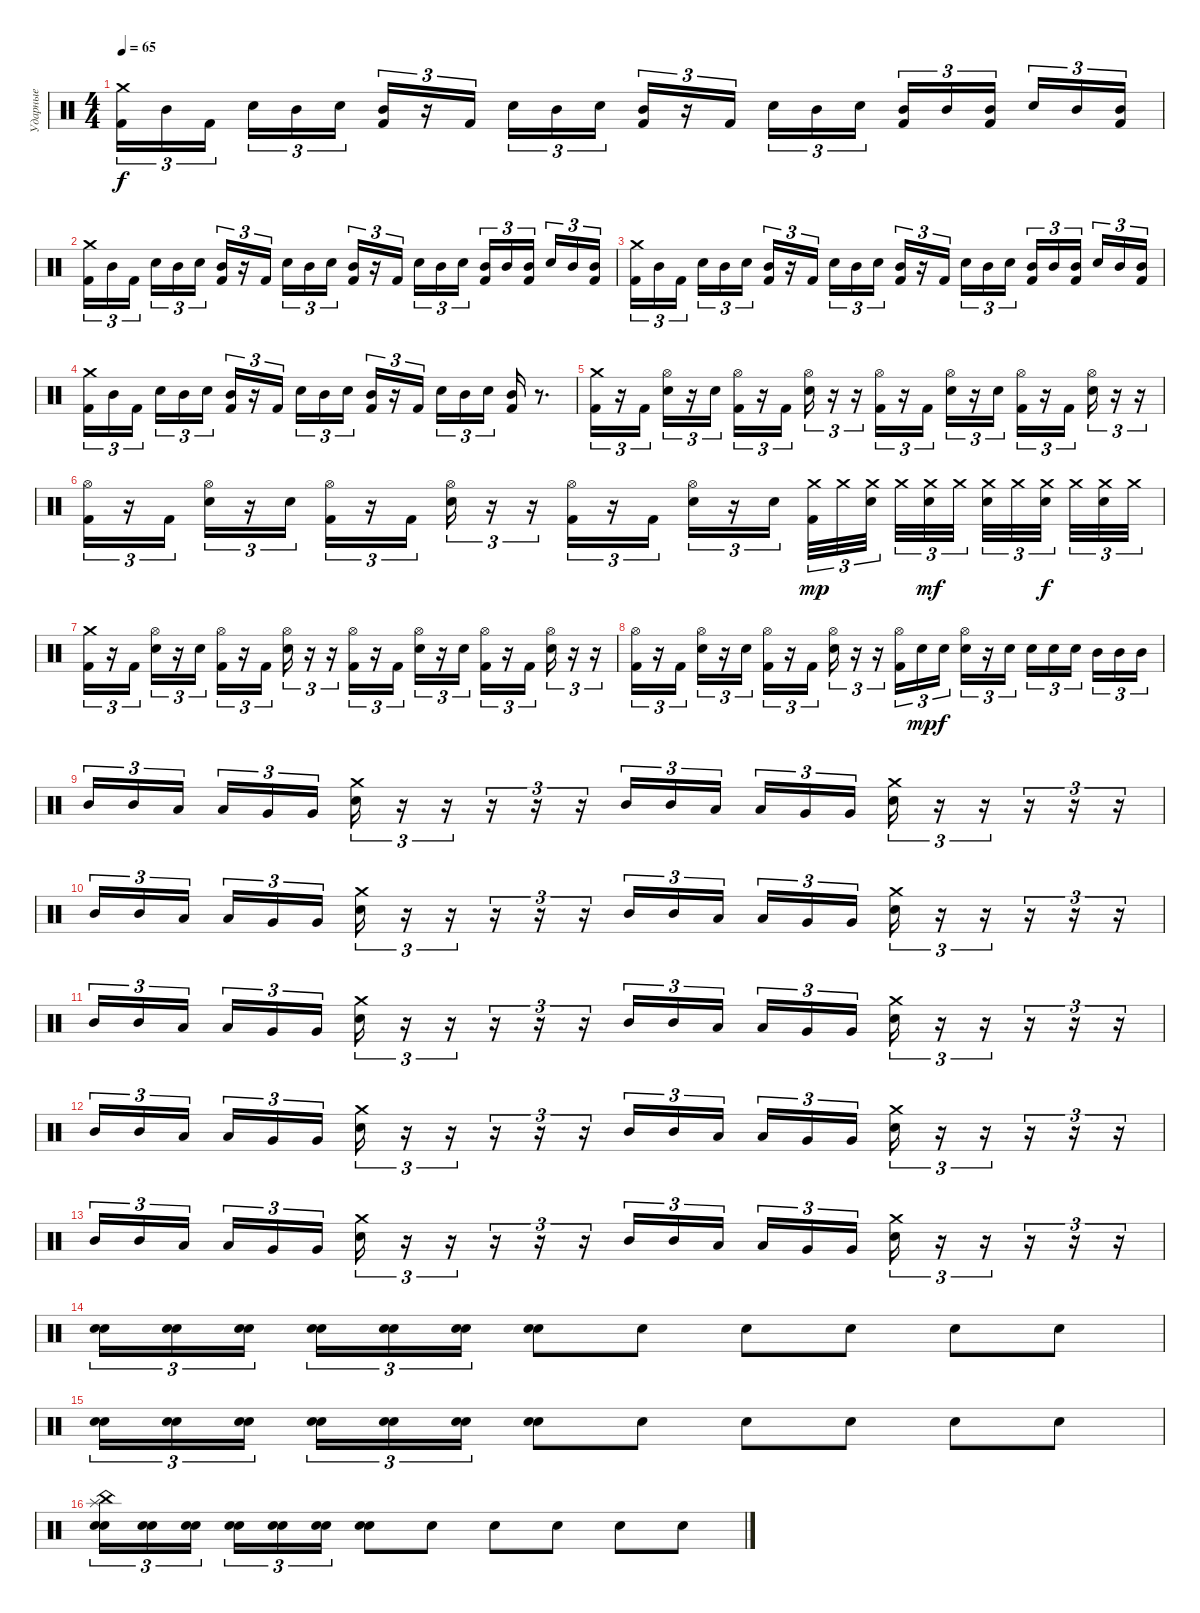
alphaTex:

\track ("Ударные" "Ударные") {instrument percussion}
\staff {score}
\articulation defaults
\ts (4 4)
\tempo 65
\clef neutral
\ks c
("Crash medium (hit)" "Kick (hit) 2").16{tu (3 2) dy f} "Mid Tom (hit)".16{tu (3 2)} "Kick (hit) 2".16{tu (3 2) beam splitsecondary} "Electric Snare (hit)".16{tu (3 2)} "Mid Tom (hit)".16{tu (3 2)} "Electric Snare (hit)".16{tu (3 2)} ("Mid Tom (hit)" "Kick (hit) 2").16{tu (3 2)} r.16{tu (3 2)} "Kick (hit) 2".16{tu (3 2) beam splitsecondary} "Electric Snare (hit)".16{tu (3 2)} "Mid Tom (hit)".16{tu (3 2)} "Electric Snare (hit)".16{tu (3 2)} ("Mid Tom (hit)" "Kick (hit) 2").16{tu (3 2)} r.16{tu (3 2)} "Kick (hit) 2".16{tu (3 2) beam splitsecondary} "Electric Snare (hit)".16{tu (3 2)} "Mid Tom (hit)".16{tu (3 2)} "Electric Snare (hit)".16{tu (3 2)} ("Mid Tom (hit)" "Kick (hit) 2").16{tu (3 2)} "Mid Tom (hit)".16{tu (3 2)} ("Mid Tom (hit)" "Kick (hit) 2").16{tu (3 2) beam splitsecondary} "Electric Snare (hit)".16{tu (3 2)} "Mid Tom (hit)".16{tu (3 2)} ("Mid Tom (hit)" "Kick (hit) 2").16{tu (3 2)} |
("Crash medium (hit)" "Kick (hit) 2").16{tu (3 2)} "Mid Tom (hit)".16{tu (3 2)} "Kick (hit) 2".16{tu (3 2) beam splitsecondary} "Electric Snare (hit)".16{tu (3 2)} "Mid Tom (hit)".16{tu (3 2)} "Electric Snare (hit)".16{tu (3 2)} ("Mid Tom (hit)" "Kick (hit) 2").16{tu (3 2)} r.16{tu (3 2)} "Kick (hit) 2".16{tu (3 2) beam splitsecondary} "Electric Snare (hit)".16{tu (3 2)} "Mid Tom (hit)".16{tu (3 2)} "Electric Snare (hit)".16{tu (3 2)} ("Mid Tom (hit)" "Kick (hit) 2").16{tu (3 2)} r.16{tu (3 2)} "Kick (hit) 2".16{tu (3 2) beam splitsecondary} "Electric Snare (hit)".16{tu (3 2)} "Mid Tom (hit)".16{tu (3 2)} "Electric Snare (hit)".16{tu (3 2)} ("Mid Tom (hit)" "Kick (hit) 2").16{tu (3 2)} "Mid Tom (hit)".16{tu (3 2)} ("Mid Tom (hit)" "Kick (hit) 2").16{tu (3 2) beam splitsecondary} "Electric Snare (hit)".16{tu (3 2)} "Mid Tom (hit)".16{tu (3 2)} ("Mid Tom (hit)" "Kick (hit) 2").16{tu (3 2)} |
("Crash medium (hit)" "Kick (hit) 2").16{tu (3 2)} "Mid Tom (hit)".16{tu (3 2)} "Kick (hit) 2".16{tu (3 2) beam splitsecondary} "Electric Snare (hit)".16{tu (3 2)} "Mid Tom (hit)".16{tu (3 2)} "Electric Snare (hit)".16{tu (3 2)} ("Mid Tom (hit)" "Kick (hit) 2").16{tu (3 2)} r.16{tu (3 2)} "Kick (hit) 2".16{tu (3 2) beam splitsecondary} "Electric Snare (hit)".16{tu (3 2)} "Mid Tom (hit)".16{tu (3 2)} "Electric Snare (hit)".16{tu (3 2)} ("Mid Tom (hit)" "Kick (hit) 2").16{tu (3 2)} r.16{tu (3 2)} "Kick (hit) 2".16{tu (3 2) beam splitsecondary} "Electric Snare (hit)".16{tu (3 2)} "Mid Tom (hit)".16{tu (3 2)} "Electric Snare (hit)".16{tu (3 2)} ("Mid Tom (hit)" "Kick (hit) 2").16{tu (3 2)} "Mid Tom (hit)".16{tu (3 2)} ("Mid Tom (hit)" "Kick (hit) 2").16{tu (3 2) beam splitsecondary} "Electric Snare (hit)".16{tu (3 2)} "Mid Tom (hit)".16{tu (3 2)} ("Mid Tom (hit)" "Kick (hit) 2").16{tu (3 2)} |
("Crash medium (hit)" "Kick (hit) 2").16{tu (3 2)} "Mid Tom (hit)".16{tu (3 2)} "Kick (hit) 2".16{tu (3 2) beam splitsecondary} "Electric Snare (hit)".16{tu (3 2)} "Mid Tom (hit)".16{tu (3 2)} "Electric Snare (hit)".16{tu (3 2)} ("Mid Tom (hit)" "Kick (hit) 2").16{tu (3 2)} r.16{tu (3 2)} "Kick (hit) 2".16{tu (3 2) beam splitsecondary} "Electric Snare (hit)".16{tu (3 2)} "Mid Tom (hit)".16{tu (3 2)} "Electric Snare (hit)".16{tu (3 2)} ("Mid Tom (hit)" "Kick (hit) 2").16{tu (3 2)} r.16{tu (3 2)} "Kick (hit) 2".16{tu (3 2) beam splitsecondary} "Electric Snare (hit)".16{tu (3 2)} "Mid Tom (hit)".16{tu (3 2)} "Electric Snare (hit)".16{tu (3 2)} ("Mid Tom (hit)" "Kick (hit) 2").16 r.8{d} |
("Crash medium (hit)" "Kick (hit) 2").16{tu (3 2)} r.16{tu (3 2)} "Kick (hit) 2".16{tu (3 2)} ("Hi-Hat (open)" "Electric Snare (hit)").16{tu (3 2)} r.16{tu (3 2)} "Electric Snare (hit)".16{tu (3 2)} ("Hi-Hat (open)" "Kick (hit) 2").16{tu (3 2)} r.16{tu (3 2)} "Kick (hit) 2".16{tu (3 2)} ("Hi-Hat (open)" "Electric Snare (hit)").16{tu (3 2)} r.16{tu (3 2)} r.16{tu (3 2)} ("Hi-Hat (open)" "Kick (hit) 2").16{tu (3 2)} r.16{tu (3 2)} "Kick (hit) 2".16{tu (3 2)} ("Hi-Hat (open)" "Electric Snare (hit)").16{tu (3 2)} r.16{tu (3 2)} "Electric Snare (hit)".16{tu (3 2)} ("Hi-Hat (open)" "Kick (hit) 2").16{tu (3 2)} r.16{tu (3 2)} "Kick (hit) 2".16{tu (3 2)} ("Hi-Hat (open)" "Electric Snare (hit)").16{tu (3 2)} r.16{tu (3 2)} r.16{tu (3 2)} |
("Hi-Hat (open)" "Kick (hit) 2").16{tu (3 2)} r.16{tu (3 2)} "Kick (hit) 2".16{tu (3 2)} ("Hi-Hat (open)" "Electric Snare (hit)").16{tu (3 2)} r.16{tu (3 2)} "Electric Snare (hit)".16{tu (3 2)} ("Hi-Hat (open)" "Kick (hit) 2").16{tu (3 2)} r.16{tu (3 2)} "Kick (hit) 2".16{tu (3 2)} ("Hi-Hat (open)" "Electric Snare (hit)").16{tu (3 2)} r.16{tu (3 2)} r.16{tu (3 2)} ("Hi-Hat (open)" "Kick (hit) 2").16{tu (3 2)} r.16{tu (3 2)} "Kick (hit) 2".16{tu (3 2)} ("Hi-Hat (open)" "Electric Snare (hit)").16{tu (3 2)} r.16{tu (3 2)} "Electric Snare (hit)".16{tu (3 2)} ("Crash medium (hit)" "Kick (hit) 2").32{tu (3 2) dy mp} "Crash medium (hit)".32{tu (3 2)} ("Crash medium (hit)" "Electric Snare (hit)").32{tu (3 2) beam splitsecondary} "Crash medium (hit)".32{tu (3 2)} ("Crash medium (hit)" "Electric Snare (hit)").32{tu (3 2) dy mf} "Crash medium (hit)".32{tu (3 2) beam splitsecondary} ("Crash medium (hit)" "Electric Snare (hit)").32{tu (3 2)} "Crash medium (hit)".32{tu (3 2)} ("Crash medium (hit)" "Electric Snare (hit)").32{tu (3 2) dy f beam splitsecondary} "Crash medium (hit)".32{tu (3 2)} ("Crash medium (hit)" "Electric Snare (hit)").32{tu (3 2)} "Crash medium (hit)".32{tu (3 2)} |
("Crash medium (hit)" "Kick (hit) 2").16{tu (3 2)} r.16{tu (3 2)} "Kick (hit) 2".16{tu (3 2)} ("Hi-Hat (open)" "Electric Snare (hit)").16{tu (3 2)} r.16{tu (3 2)} "Electric Snare (hit)".16{tu (3 2)} ("Hi-Hat (open)" "Kick (hit) 2").16{tu (3 2)} r.16{tu (3 2)} "Kick (hit) 2".16{tu (3 2)} ("Hi-Hat (open)" "Electric Snare (hit)").16{tu (3 2)} r.16{tu (3 2)} r.16{tu (3 2)} ("Hi-Hat (open)" "Kick (hit) 2").16{tu (3 2)} r.16{tu (3 2)} "Kick (hit) 2".16{tu (3 2)} ("Hi-Hat (open)" "Electric Snare (hit)").16{tu (3 2)} r.16{tu (3 2)} "Electric Snare (hit)".16{tu (3 2)} ("Hi-Hat (open)" "Kick (hit) 2").16{tu (3 2)} r.16{tu (3 2)} "Kick (hit) 2".16{tu (3 2)} ("Hi-Hat (open)" "Electric Snare (hit)").16{tu (3 2)} r.16{tu (3 2)} r.16{tu (3 2)} |
("Hi-Hat (open)" "Kick (hit) 2").16{tu (3 2)} r.16{tu (3 2)} "Kick (hit) 2".16{tu (3 2)} ("Hi-Hat (open)" "Electric Snare (hit)").16{tu (3 2)} r.16{tu (3 2)} "Electric Snare (hit)".16{tu (3 2)} ("Hi-Hat (open)" "Kick (hit) 2").16{tu (3 2)} r.16{tu (3 2)} "Kick (hit) 2".16{tu (3 2)} ("Hi-Hat (open)" "Electric Snare (hit)").16{tu (3 2)} r.16{tu (3 2)} r.16{tu (3 2)} ("Hi-Hat (open)" "Kick (hit) 2").16{tu (3 2)} "Electric Snare (hit)".16{tu (3 2) dy mp} "Electric Snare (hit)".16{tu (3 2) dy f beam splitsecondary} ("Hi-Hat (open)" "Electric Snare (hit)").16{tu (3 2)} r.16{tu (3 2)} "Electric Snare (hit)".16{tu (3 2)} "Electric Snare (hit)".16{tu (3 2)} "Electric Snare (hit)".16{tu (3 2)} "Electric Snare (hit)".16{tu (3 2) beam splitsecondary} "Mid Tom (hit)".16{tu (3 2)} "Mid Tom (hit)".16{tu (3 2)} "Mid Tom (hit)".16{tu (3 2)} |
"Mid Tom (hit)".16{tu (3 2)} "Mid Tom (hit)".16{tu (3 2)} "Low Tom (hit)".16{tu (3 2) beam splitsecondary} "Low Tom (hit)".16{tu (3 2)} "Very Low Tom (hit)".16{tu (3 2)} "Very Low Tom (hit)".16{tu (3 2)} ("Crash medium (hit)" "Electric Snare (hit)").16{tu (3 2)} r.16{tu (3 2)} r.16{tu (3 2)} r.16{tu (3 2)} r.16{tu (3 2)} r.16{tu (3 2)} "Mid Tom (hit)".16{tu (3 2)} "Mid Tom (hit)".16{tu (3 2)} "Low Tom (hit)".16{tu (3 2) beam splitsecondary} "Low Tom (hit)".16{tu (3 2)} "Very Low Tom (hit)".16{tu (3 2)} "Very Low Tom (hit)".16{tu (3 2)} ("Crash medium (hit)" "Electric Snare (hit)").16{tu (3 2)} r.16{tu (3 2)} r.16{tu (3 2)} r.16{tu (3 2)} r.16{tu (3 2)} r.16{tu (3 2)} |
"Mid Tom (hit)".16{tu (3 2)} "Mid Tom (hit)".16{tu (3 2)} "Low Tom (hit)".16{tu (3 2) beam splitsecondary} "Low Tom (hit)".16{tu (3 2)} "Very Low Tom (hit)".16{tu (3 2)} "Very Low Tom (hit)".16{tu (3 2)} ("Crash medium (hit)" "Electric Snare (hit)").16{tu (3 2)} r.16{tu (3 2)} r.16{tu (3 2)} r.16{tu (3 2)} r.16{tu (3 2)} r.16{tu (3 2)} "Mid Tom (hit)".16{tu (3 2)} "Mid Tom (hit)".16{tu (3 2)} "Low Tom (hit)".16{tu (3 2) beam splitsecondary} "Low Tom (hit)".16{tu (3 2)} "Very Low Tom (hit)".16{tu (3 2)} "Very Low Tom (hit)".16{tu (3 2)} ("Crash medium (hit)" "Electric Snare (hit)").16{tu (3 2)} r.16{tu (3 2)} r.16{tu (3 2)} r.16{tu (3 2)} r.16{tu (3 2)} r.16{tu (3 2)} |
"Mid Tom (hit)".16{tu (3 2)} "Mid Tom (hit)".16{tu (3 2)} "Low Tom (hit)".16{tu (3 2) beam splitsecondary} "Low Tom (hit)".16{tu (3 2)} "Very Low Tom (hit)".16{tu (3 2)} "Very Low Tom (hit)".16{tu (3 2)} ("Crash medium (hit)" "Electric Snare (hit)").16{tu (3 2)} r.16{tu (3 2)} r.16{tu (3 2)} r.16{tu (3 2)} r.16{tu (3 2)} r.16{tu (3 2)} "Mid Tom (hit)".16{tu (3 2)} "Mid Tom (hit)".16{tu (3 2)} "Low Tom (hit)".16{tu (3 2) beam splitsecondary} "Low Tom (hit)".16{tu (3 2)} "Very Low Tom (hit)".16{tu (3 2)} "Very Low Tom (hit)".16{tu (3 2)} ("Crash medium (hit)" "Electric Snare (hit)").16{tu (3 2)} r.16{tu (3 2)} r.16{tu (3 2)} r.16{tu (3 2)} r.16{tu (3 2)} r.16{tu (3 2)} |
"Mid Tom (hit)".16{tu (3 2)} "Mid Tom (hit)".16{tu (3 2)} "Low Tom (hit)".16{tu (3 2) beam splitsecondary} "Low Tom (hit)".16{tu (3 2)} "Very Low Tom (hit)".16{tu (3 2)} "Very Low Tom (hit)".16{tu (3 2)} ("Crash medium (hit)" "Electric Snare (hit)").16{tu (3 2)} r.16{tu (3 2)} r.16{tu (3 2)} r.16{tu (3 2)} r.16{tu (3 2)} r.16{tu (3 2)} "Mid Tom (hit)".16{tu (3 2)} "Mid Tom (hit)".16{tu (3 2)} "Low Tom (hit)".16{tu (3 2) beam splitsecondary} "Low Tom (hit)".16{tu (3 2)} "Very Low Tom (hit)".16{tu (3 2)} "Very Low Tom (hit)".16{tu (3 2)} ("Crash medium (hit)" "Electric Snare (hit)").16{tu (3 2)} r.16{tu (3 2)} r.16{tu (3 2)} r.16{tu (3 2)} r.16{tu (3 2)} r.16{tu (3 2)} |
"Mid Tom (hit)".16{tu (3 2)} "Mid Tom (hit)".16{tu (3 2)} "Low Tom (hit)".16{tu (3 2) beam splitsecondary} "Low Tom (hit)".16{tu (3 2)} "Very Low Tom (hit)".16{tu (3 2)} "Very Low Tom (hit)".16{tu (3 2)} ("Crash medium (hit)" "Electric Snare (hit)").16{tu (3 2)} r.16{tu (3 2)} r.16{tu (3 2)} r.16{tu (3 2)} r.16{tu (3 2)} r.16{tu (3 2)} "Mid Tom (hit)".16{tu (3 2)} "Mid Tom (hit)".16{tu (3 2)} "Low Tom (hit)".16{tu (3 2) beam splitsecondary} "Low Tom (hit)".16{tu (3 2)} "Very Low Tom (hit)".16{tu (3 2)} "Very Low Tom (hit)".16{tu (3 2)} ("Crash medium (hit)" "Electric Snare (hit)").16{tu (3 2)} r.16{tu (3 2)} r.16{tu (3 2)} r.16{tu (3 2)} r.16{tu (3 2)} r.16{tu (3 2)} |
("Snare (hit) 2" "Electric Snare (hit)").16{tu (3 2)} ("Snare (hit) 2" "Electric Snare (hit)").16{tu (3 2)} ("Snare (hit) 2" "Electric Snare (hit)").16{tu (3 2) beam splitsecondary} ("Snare (hit) 2" "Electric Snare (hit)").16{tu (3 2)} ("Snare (hit) 2" "Electric Snare (hit)").16{tu (3 2)} ("Snare (hit) 2" "Electric Snare (hit)").16{tu (3 2)} ("Snare (hit) 2" "Electric Snare (hit)").8 "Hand Clap (hit)".8 "Hand Clap (hit)".8 "Hand Clap (hit)".8 "Hand Clap (hit)".8 "Hand Clap (hit)".8 |
("Snare (hit) 2" "Electric Snare (hit)").16{tu (3 2)} ("Snare (hit) 2" "Electric Snare (hit)").16{tu (3 2)} ("Snare (hit) 2" "Electric Snare (hit)").16{tu (3 2) beam splitsecondary} ("Snare (hit) 2" "Electric Snare (hit)").16{tu (3 2)} ("Snare (hit) 2" "Electric Snare (hit)").16{tu (3 2)} ("Snare (hit) 2" "Electric Snare (hit)").16{tu (3 2)} ("Snare (hit) 2" "Electric Snare (hit)").8 "Hand Clap (hit)".8 "Hand Clap (hit)".8 "Hand Clap (hit)".8 "Hand Clap (hit)".8 "Hand Clap (hit)".8 |
("China (hit)" "Splash (hit)" "Snare (hit) 2" "Electric Snare (hit)").16{tu (3 2)} ("Snare (hit) 2" "Electric Snare (hit)").16{tu (3 2)} ("Snare (hit) 2" "Electric Snare (hit)").16{tu (3 2) beam splitsecondary} ("Snare (hit) 2" "Electric Snare (hit)").16{tu (3 2)} ("Snare (hit) 2" "Electric Snare (hit)").16{tu (3 2)} ("Snare (hit) 2" "Electric Snare (hit)").16{tu (3 2)} ("Snare (hit) 2" "Electric Snare (hit)").8 "Hand Clap (hit)".8 "Hand Clap (hit)".8 "Hand Clap (hit)".8 "Hand Clap (hit)".8 "Hand Clap (hit)".8
